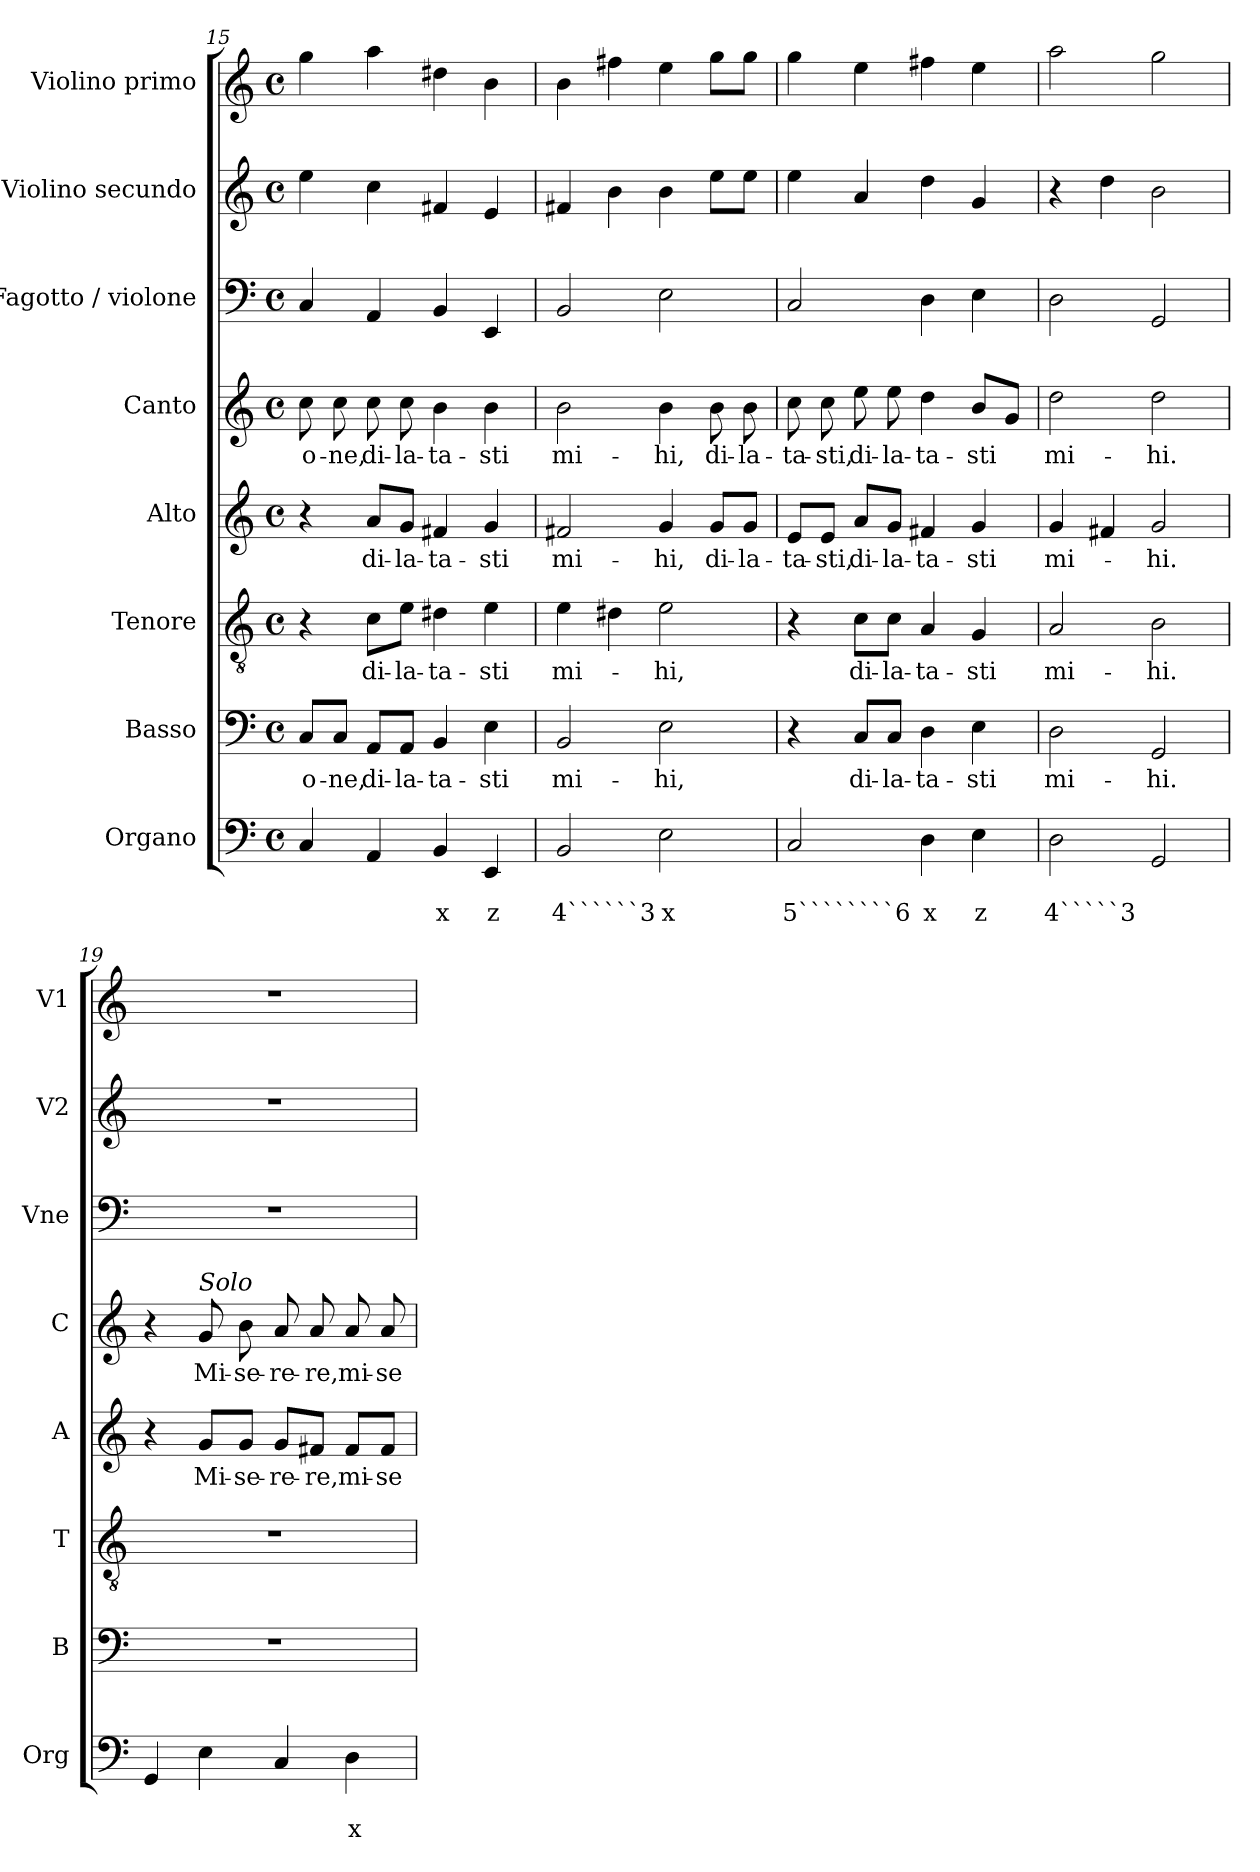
**kern	**text	**text	**kern	**text	**kern	**text	**kern	**text	**kern	**text	**kern	**kern	**kern
*part8	*part8	*part8	*part7	*part7	*part6	*part6	*part5	*part5	*part4	*part4	*part3	*part2	*part1
*staff8	*staff8	*staff8	*staff7	*staff7	*staff6	*staff6	*staff5	*staff5	*staff4	*staff4	*staff3	*staff2	*staff1
*I"Organo	*	*	*I"Basso	*	*I"Tenore	*	*I"Alto	*	*I"Canto	*	*I"Fagotto / violone	*I"Violino secundo	*I"Violino primo
*I'Org	*	*	*I'B	*	*I'T	*	*I'A	*	*I'C	*	*I'Vne	*I'V2	*I'V1
!!LO:PB:g=z
*clefF4	*	*	*clefF4	*	*clefGv2	*	*clefG2	*	*clefG2	*	*clefF4	*clefG2	*clefG2
*k[]	*	*	*k[]	*	*k[]	*	*k[]	*	*k[]	*	*k[]	*k[]	*k[]
*C:	*	*	*C:	*	*C:	*	*C:	*	*C:	*	*C:	*C:	*C:
*M4/4	*	*	*M4/4	*	*M4/4	*	*M4/4	*	*M4/4	*	*M4/4	*M4/4	*M4/4
*met(c)	*	*	*met(c)	*	*met(c)	*	*met(c)	*	*met(c)	*	*met(c)	*met(c)	*met(c)
=15	=15	=15	=15	=15	=15	=15	=15	=15	=15	=15	=15	=15	=15
!	!	!	!	!LO:LY:b	!	!	!	!	!	!LO:LY:b	!	!	!
4C/	.	.	8C/L	-o-	4r	.	4r	.	8cc\	-o-	4C/	4ee\	4gg\
!	!	!	!	!LO:LY:b	!	!	!	!	!	!LO:LY:b	!	!	!
.	.	.	8C/J	-ne,	.	.	.	.	8cc\	-ne,	.	.	.
!	!	!	!	!LO:LY:b	!	!LO:LY:b	!	!LO:LY:b	!	!LO:LY:b	!	!	!
4AA/	.	.	8AA/L	di-	8c\L	di-	8a/L	-di-	8cc\	di-	4AA/	4cc\	4aa\
!	!	!	!	!LO:LY:b	!	!LO:LY:b	!	!LO:LY:b	!	!LO:LY:b	!	!	!
.	.	.	8AA/J	-la-	8e\J	-la-	8g/J	-la-	8cc\	-la-	.	.	.
!	!	!LO:LY:b	!	!LO:LY:b	!	!LO:LY:b	!	!LO:LY:b	!	!LO:LY:b	!	!	!
4BB/	.	x	4BB/	-ta-	4d#X\	-ta-	4f#X/	-ta-	4b\	-ta-	4BB/	4f#X/	4dd#X\
!	!	!LO:LY:b	!	!LO:LY:b	!	!LO:LY:b	!	!LO:LY:b	!	!LO:LY:b	!	!	!
4EE/	.	z	4E\	-sti	4e\	-sti	4g/	-sti	4b\	-sti	4EE/	4e/	4b\
=16	=16	=16	=16	=16	=16	=16	=16	=16	=16	=16	=16	=16	=16
!	!	!LO:LY:b	!	!LO:LY:b	!	!LO:LY:b	!	!LO:LY:b	!	!LO:LY:b	!	!	!
2BB/	.	4``````3	2BB/	mi-	4e\	mi-	2f#X/	mi-	2b\	mi-	2BB/	4f#X/	4b\
.	.	.	.	.	4d#X\	.	.	.	.	.	.	4b\	4ff#X\
!	!	!LO:LY:b	!	!LO:LY:b	!	!LO:LY:b	!	!LO:LY:b	!	!LO:LY:b	!	!	!
2E\	.	x	2E\	-hi,	2e\	-hi,	4g/	-hi,	4b\	-hi,	2E\	4b\	4ee\
!	!	!	!	!	!	!	!	!LO:LY:b	!	!LO:LY:b	!	!	!
.	.	.	.	.	.	.	8g/L	di-	8b\	di-	.	8ee\L	8gg\L
!	!	!	!	!	!	!	!	!LO:LY:b	!	!LO:LY:b	!	!	!
.	.	.	.	.	.	.	8g/J	-la-	8b\	-la-	.	8ee\J	8gg\J
=17	=17	=17	=17	=17	=17	=17	=17	=17	=17	=17	=17	=17	=17
!	!	!LO:LY:b	!	!	!	!	!	!LO:LY:b	!	!LO:LY:b	!	!	!
2C/	.	5````````6	4r	.	4r	.	8e/L	-ta-	8cc\	-ta-	2C/	4ee\	4gg\
!	!	!	!	!	!	!	!	!LO:LY:b	!	!LO:LY:b	!	!	!
.	.	.	.	.	.	.	8e/J	-sti,	8cc\	-sti,	.	.	.
!	!	!	!	!LO:LY:b	!	!LO:LY:b	!	!LO:LY:b	!	!LO:LY:b	!	!	!
.	.	.	8C/L	di-	8c\L	di-	8a/L	di-	8ee\	di-	.	4a/	4ee\
!	!	!	!	!LO:LY:b	!	!LO:LY:b	!	!LO:LY:b	!	!LO:LY:b	!	!	!
.	.	.	8C/J	-la-	8c\J	-la-	8g/J	-la-	8ee\	-la-	.	.	.
!	!	!LO:LY:b	!	!LO:LY:b	!	!LO:LY:b	!	!LO:LY:b	!	!LO:LY:b	!	!	!
4D\	.	x	4D\	-ta-	4A/	-ta-	4f#X/	-ta-	4dd\	-ta-	4D\	4dd\	4ff#X\
!	!	!LO:LY:b	!	!LO:LY:b	!	!LO:LY:b	!	!LO:LY:b	!	!LO:LY:b	!	!	!
4E\	.	z	4E\	-sti	4G/	-sti	4g/	-sti	8b/L	-sti	4E\	4g/	4ee\
.	.	.	.	.	.	.	.	.	8g/J	.	.	.	.
=18	=18	=18	=18	=18	=18	=18	=18	=18	=18	=18	=18	=18	=18
!	!	!LO:LY:b	!	!LO:LY:b	!	!LO:LY:b	!	!LO:LY:b	!	!LO:LY:b	!	!	!
2D\	.	4`````3	2D\	mi-	2A/	mi-	4g/	mi-	2dd\	mi-	2D\	4r	2aa\
.	.	.	.	.	.	.	4f#X/	.	.	.	.	4dd\	.
!	!	!	!	!LO:LY:b	!	!LO:LY:b	!	!LO:LY:b	!	!LO:LY:b	!	!	!
2GG/	.	.	2GG/	-hi.	2B\	-hi.	2g/	-hi.	2dd\	-hi.	2GG/	2b\	2gg\
!!LO:LB:g=z
=19	=19	=19	=19	=19	=19	=19	=19	=19	=19	=19	=19	=19	=19
4GG/	.	.	1r	.	1r	.	4r	.	4r	.	1r	1r	1r
!	!	!	!	!	!	!	!	!	!LO:TX:a:i:t=Solo	!	!	!	!
!	!	!	!	!	!	!	!	!LO:LY:b	!	!LO:LY:b	!	!	!
4E\	.	.	.	.	.	.	8g/L	Mi-	8g/	Mi-	.	.	.
!	!	!	!	!	!	!	!	!LO:LY:b	!	!LO:LY:b	!	!	!
.	.	.	.	.	.	.	8g/J	-se-	8b\	-se-	.	.	.
!	!	!	!	!	!	!	!	!LO:LY:b	!	!LO:LY:b	!	!	!
4C/	.	.	.	.	.	.	8g/L	-re-	8a/	-re-	.	.	.
!	!	!	!	!	!	!	!	!LO:LY:b	!	!LO:LY:b	!	!	!
.	.	.	.	.	.	.	8f#X/J	-re,	8a/	-re,	.	.	.
!	!	!LO:LY:b	!	!	!	!	!	!LO:LY:b	!	!LO:LY:b	!	!	!
4D\	.	x	.	.	.	.	8f#/L	mi-	8a/	mi-	.	.	.
!	!	!	!	!	!	!	!	!LO:LY:b	!	!LO:LY:b	!	!	!
.	.	.	.	.	.	.	8f#/J	-se-	8a/	-se-	.	.	.
=	=	=	=	=	=	=	=	=	=	=	=	=	=
*-	*-	*-	*-	*-	*-	*-	*-	*-	*-	*-	*-	*-	*-
